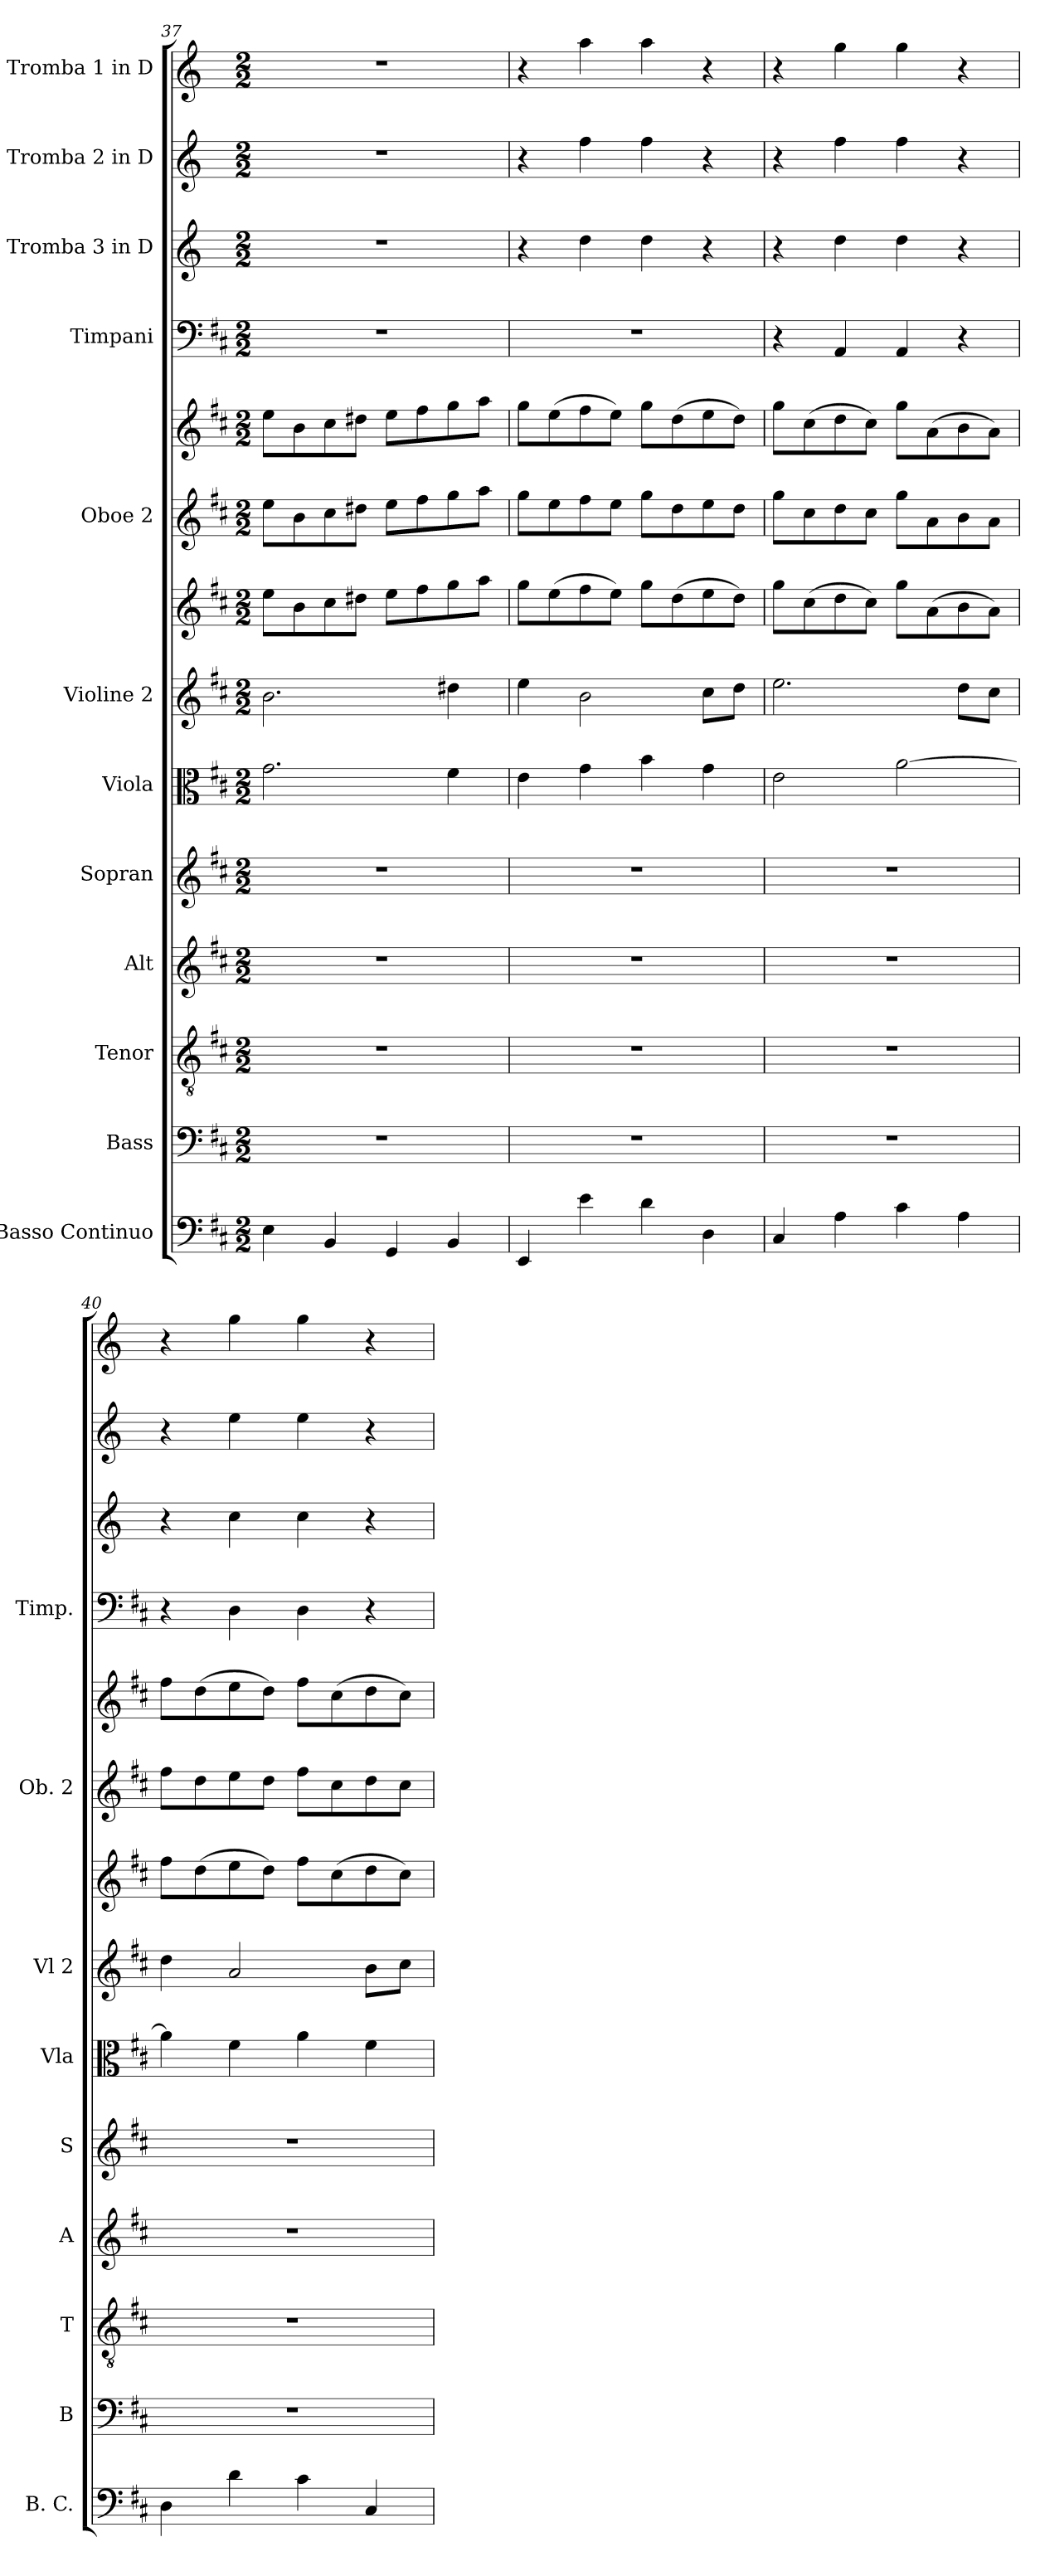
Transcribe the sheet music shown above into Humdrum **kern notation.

**kern	**kern	**kern	**kern	**kern	**kern	**kern	**kern	**kern	**kern	**kern	**kern	**kern	**kern
*part12	*part11	*part10	*part9	*part8	*part7	*part6	*part6	*part5	*part5	*part4	*part3	*part2	*part1
*staff14	*staff13	*staff12	*staff11	*staff10	*staff9	*staff8	*staff7	*staff6	*staff5	*staff4	*staff3	*staff2	*staff1
*I"Basso Continuo	*I"Bass	*I"Tenor	*I"Alt	*I"Sopran	*I"Viola	*I"Violine 2	*	*I"Oboe 2	*	*I"Timpani	*I"Tromba 3 in D	*I"Tromba 2 in D	*I"Tromba 1 in D
*I'B. C.	*I'B	*I'T	*I'A	*I'S	*I'Vla	*I'Vl 2	*	*I'Ob. 2	*	*I'Timp.	*	*	*
*clefF4	*clefF4	*clefGv2	*clefG2	*clefG2	*clefC3	*clefG2	*clefG2	*clefG2	*clefG2	*clefF4	*clefG2	*clefG2	*clefG2
*	*	*	*	*	*	*	*	*	*	*	*ITrd-1c-2	*ITrd-1c-2	*ITrd-1c-2
*k[f#c#]	*k[f#c#]	*k[f#c#]	*k[f#c#]	*k[f#c#]	*k[f#c#]	*k[f#c#]	*k[f#c#]	*k[f#c#]	*k[f#c#]	*k[f#c#]	*k[f#c#]	*k[f#c#]	*k[f#c#]
*M2/2	*M2/2	*M2/2	*M2/2	*M2/2	*M2/2	*M2/2	*M2/2	*M2/2	*M2/2	*M2/2	*M2/2	*M2/2	*M2/2
=37	=37	=37	=37	=37	=37	=37	=37	=37	=37	=37	=37	=37	=37
4E\	1r	1r	1r	1r	2.g\	2.b\	8ee\L	8ee\L	8ee\L	1r	1r	1r	1r
.	.	.	.	.	.	.	8b\	8b\	8b\	.	.	.	.
4BB/	.	.	.	.	.	.	8cc#\	8cc#\	8cc#\	.	.	.	.
.	.	.	.	.	.	.	8dd#X\J	8dd#X\J	8dd#X\J	.	.	.	.
4GG/	.	.	.	.	.	.	8ee\L	8ee\L	8ee\L	.	.	.	.
.	.	.	.	.	.	.	8ff#\	8ff#\	8ff#\	.	.	.	.
4BB/	.	.	.	.	4f#\	4dd#X\	8gg\	8gg\	8gg\	.	.	.	.
.	.	.	.	.	.	.	8aa\J	8aa\J	8aa\J	.	.	.	.
=38	=38	=38	=38	=38	=38	=38	=38	=38	=38	=38	=38	=38	=38
4EE/	1r	1r	1r	1r	4e\	4ee\	8gg\L	8gg\L	8gg\L	1r	4r	4r	4r
.	.	.	.	.	.	.	(8ee\	8ee\	(8ee\	.	.	.	.
4e\	.	.	.	.	4g\	2b\	8ff#\	8ff#\	8ff#\	.	4ee\	4gg\	4bb\
.	.	.	.	.	.	.	8ee\J)	8ee\J	8ee\J)	.	.	.	.
4d\	.	.	.	.	4b\	.	8gg\L	8gg\L	8gg\L	.	4ee\	4gg\	4bb\
.	.	.	.	.	.	.	(8dd\	8dd\	(8dd\	.	.	.	.
4D\	.	.	.	.	4g\	8cc#\L	8ee\	8ee\	8ee\	.	4r	4r	4r
.	.	.	.	.	.	8dd\J	8dd\J)	8dd\J	8dd\J)	.	.	.	.
=39	=39	=39	=39	=39	=39	=39	=39	=39	=39	=39	=39	=39	=39
4C#/	1r	1r	1r	1r	2e\	2.ee\	8gg\L	8gg\L	8gg\L	4r	4r	4r	4r
.	.	.	.	.	.	.	(8cc#\	8cc#\	(8cc#\	.	.	.	.
4A\	.	.	.	.	.	.	8dd\	8dd\	8dd\	4AA/	4ee\	4gg\	4aa\
.	.	.	.	.	.	.	8cc#\J)	8cc#\J	8cc#\J)	.	.	.	.
4c#\	.	.	.	.	[2a\	.	8gg\L	8gg\L	8gg\L	4AA/	4ee\	4gg\	4aa\
.	.	.	.	.	.	.	(8a\	8a\	(8a\	.	.	.	.
4A\	.	.	.	.	.	8dd\L	8b\	8b\	8b\	4r	4r	4r	4r
.	.	.	.	.	.	8cc#\J	8a\J)	8a\J	8a\J)	.	.	.	.
!!LO:PB:g=z
=40	=40	=40	=40	=40	=40	=40	=40	=40	=40	=40	=40	=40	=40
4D\	1r	1r	1r	1r	4a\]	4dd\	8ff#\L	8ff#\L	8ff#\L	4r	4r	4r	4r
.	.	.	.	.	.	.	(8dd\	8dd\	(8dd\	.	.	.	.
4d\	.	.	.	.	4f#\	2a/	8ee\	8ee\	8ee\	4D\	4dd\	4ff#\	4aa\
.	.	.	.	.	.	.	8dd\J)	8dd\J	8dd\J)	.	.	.	.
4c#\	.	.	.	.	4a\	.	8ff#\L	8ff#\L	8ff#\L	4D\	4dd\	4ff#\	4aa\
.	.	.	.	.	.	.	(8cc#\	8cc#\	(8cc#\	.	.	.	.
4C#/	.	.	.	.	4f#\	8b\L	8dd\	8dd\	8dd\	4r	4r	4r	4r
.	.	.	.	.	.	8cc#\J	8cc#\J)	8cc#\J	8cc#\J)	.	.	.	.
=	=	=	=	=	=	=	=	=	=	=	=	=	=
*-	*-	*-	*-	*-	*-	*-	*-	*-	*-	*-	*-	*-	*-
